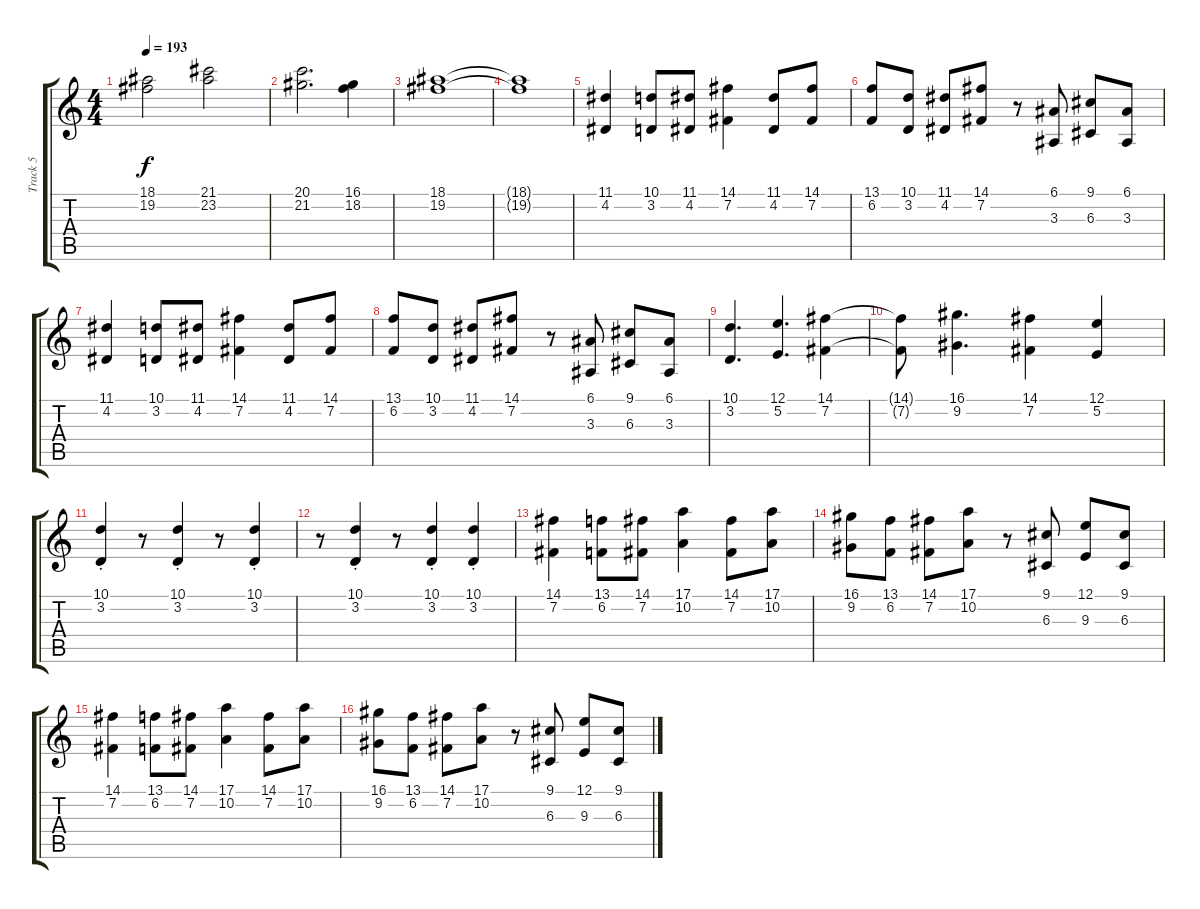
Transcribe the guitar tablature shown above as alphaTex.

\track ("Track 5" "Track 5") {instrument rockorgan}
\staff {score tabs}
\tuning (E4 B3 G3 D3 A2 E2) {hide}
\ts (4 4)
\tempo 193
\clef g2
\ks c
(18.1 19.2).2{dy f} (21.1 23.2).2 |
(20.1 21.2).2{d} (16.1 18.2).4 |
(18.1 19.2).1 |
(18.1{t} 19.2{t}).1 |
(11.1 4.2).4 (10.1 3.2).8 (11.1 4.2).8 (14.1 7.2).4 (11.1 4.2).8 (14.1 7.2).8 |
(13.1 6.2).8 (10.1 3.2).8 (11.1 4.2).8 (14.1 7.2).8 r.8 (6.1 3.3).8 (9.1 6.3).8 (6.1 3.3).8 |
(11.1 4.2).4 (10.1 3.2).8 (11.1 4.2).8 (14.1 7.2).4 (11.1 4.2).8 (14.1 7.2).8 |
(13.1 6.2).8 (10.1 3.2).8 (11.1 4.2).8 (14.1 7.2).8 r.8 (6.1 3.3).8 (9.1 6.3).8 (6.1 3.3).8 |
(10.1 3.2).4{d} (12.1 5.2).4{d} (14.1 7.2).4 |
(14.1{t} 7.2{t}).8 (16.1 9.2).4{d} (14.1 7.2).4 (12.1 5.2).4 |
(10.1{st} 3.2{st}).4 r.8 (10.1{st} 3.2{st}).4 r.8 (10.1{st} 3.2{st}).4 |
r.8 (10.1{st} 3.2{st}).4 r.8 (10.1{st} 3.2{st}).4 (10.1{st} 3.2{st}).4 |
(14.1 7.2).4 (13.1 6.2).8 (14.1 7.2).8 (17.1 10.2).4 (14.1 7.2).8 (17.1 10.2).8 |
(16.1 9.2).8 (13.1 6.2).8 (14.1 7.2).8 (17.1 10.2).8 r.8 (9.1 6.3).8 (12.1 9.3).8 (9.1 6.3).8 |
(14.1 7.2).4 (13.1 6.2).8 (14.1 7.2).8 (17.1 10.2).4 (14.1 7.2).8 (17.1 10.2).8 |
(16.1 9.2).8 (13.1 6.2).8 (14.1 7.2).8 (17.1 10.2).8 r.8 (9.1 6.3).8 (12.1 9.3).8 (9.1 6.3).8
